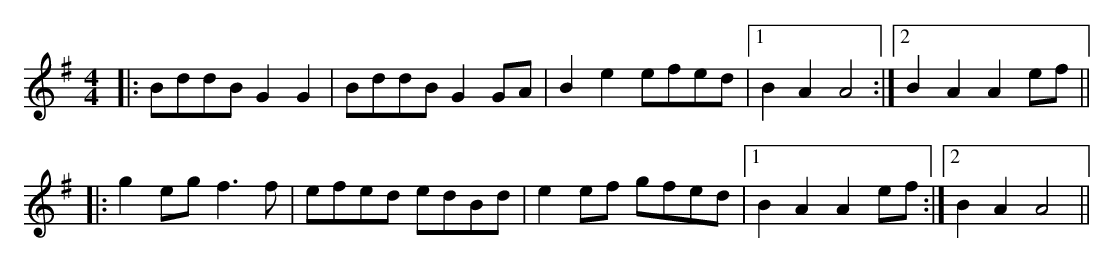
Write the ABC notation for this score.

X:1
M:4/4
K:Ador
|:BddB G2G2|BddB G2GA|B2e2 efed|1 B2A2 A4:|2 B2A2 A2ef||
|:g2eg f3f|efed edBd|e2ef gfed|1 B2A2 A2ef:|2 B2A2 A4||
